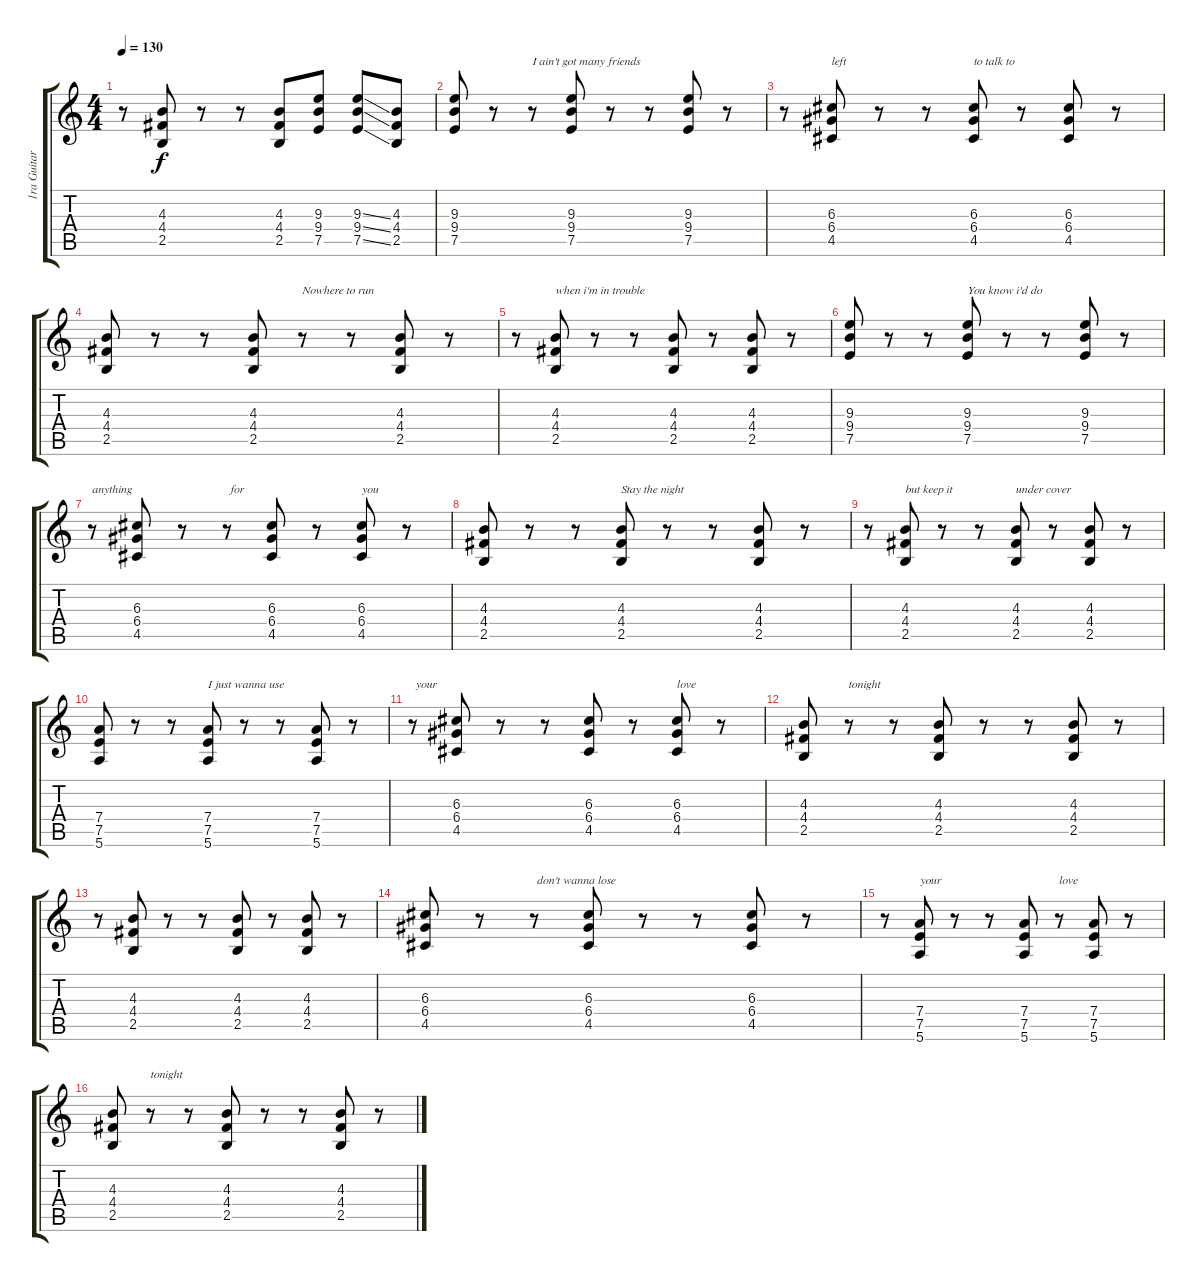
\track ("1ra Guitarra" "1ra Guitar") {instrument distortionguitar}
\staff {score tabs}
\tuning (E4 B3 G3 D3 A2 E2) {hide}
\ts (4 4)
\tempo 130
\clef g2
\ks c
r.8{dy f} (4.3 4.4 2.5).8 r.8 r.8 (4.3 4.4 2.5).8 (9.3 9.4 7.5).8 (9.3{ss} 9.4{ss} 7.5{ss}).8 (4.3 4.4 2.5).8 |
(9.3 9.4 7.5).8 r.8 r.8{txt "I ain't got many friends "} (9.3 9.4 7.5).8 r.8 r.8 (9.3 9.4 7.5).8 r.8 |
r.8 (6.3 6.4 4.5).8{txt "left"} r.8 r.8 (6.3 6.4 4.5).8{txt "to talk to"} r.8 (6.3 6.4 4.5).8 r.8 |
(4.3 4.4 2.5).8 r.8 r.8 (4.3 4.4 2.5).8 r.8{txt "Nowhere to run "} r.8 (4.3 4.4 2.5).8 r.8 |
r.8 (4.3 4.4 2.5).8{txt "when i'm in trouble"} r.8 r.8 (4.3 4.4 2.5).8 r.8 (4.3 4.4 2.5).8 r.8 |
(9.3 9.4 7.5).8 r.8 r.8 (9.3 9.4 7.5).8{txt "You know i'd do "} r.8 r.8 (9.3 9.4 7.5).8 r.8 |
r.8{txt "anything"} (6.3 6.4 4.5).8 r.8 r.8{txt " for "} (6.3 6.4 4.5).8 r.8 (6.3 6.4 4.5).8{txt "you"} r.8 |
(4.3 4.4 2.5).8 r.8 r.8 (4.3 4.4 2.5).8{txt "Stay the night "} r.8 r.8 (4.3 4.4 2.5).8 r.8 |
r.8 (4.3 4.4 2.5).8{txt "but keep it "} r.8 r.8 (4.3 4.4 2.5).8{txt "under cover"} r.8 (4.3 4.4 2.5).8 r.8 |
(7.4 7.5 5.6).8 r.8 r.8 (7.4 7.5 5.6).8{txt "I just wanna use"} r.8 r.8 (7.4 7.5 5.6).8 r.8 |
r.8{txt " your "} (6.3 6.4 4.5).8 r.8 r.8 (6.3 6.4 4.5).8 r.8 (6.3 6.4 4.5).8{txt "love"} r.8 |
(4.3 4.4 2.5).8 r.8{txt "tonight"} r.8 (4.3 4.4 2.5).8 r.8 r.8 (4.3 4.4 2.5).8 r.8 |
r.8 (4.3 4.4 2.5).8 r.8 r.8 (4.3 4.4 2.5).8 r.8 (4.3 4.4 2.5).8 r.8 |
(6.3 6.4 4.5).8 r.8 r.8{txt " don't wanna lose "} (6.3 6.4 4.5).8 r.8 r.8 (6.3 6.4 4.5).8 r.8 |
r.8 (7.4 7.5 5.6).8{txt "your"} r.8 r.8 (7.4 7.5 5.6).8 r.8{txt "love"} (7.4 7.5 5.6).8 r.8 |
(4.3 4.4 2.5).8 r.8{txt "tonight"} r.8 (4.3 4.4 2.5).8 r.8 r.8 (4.3 4.4 2.5).8 r.8
